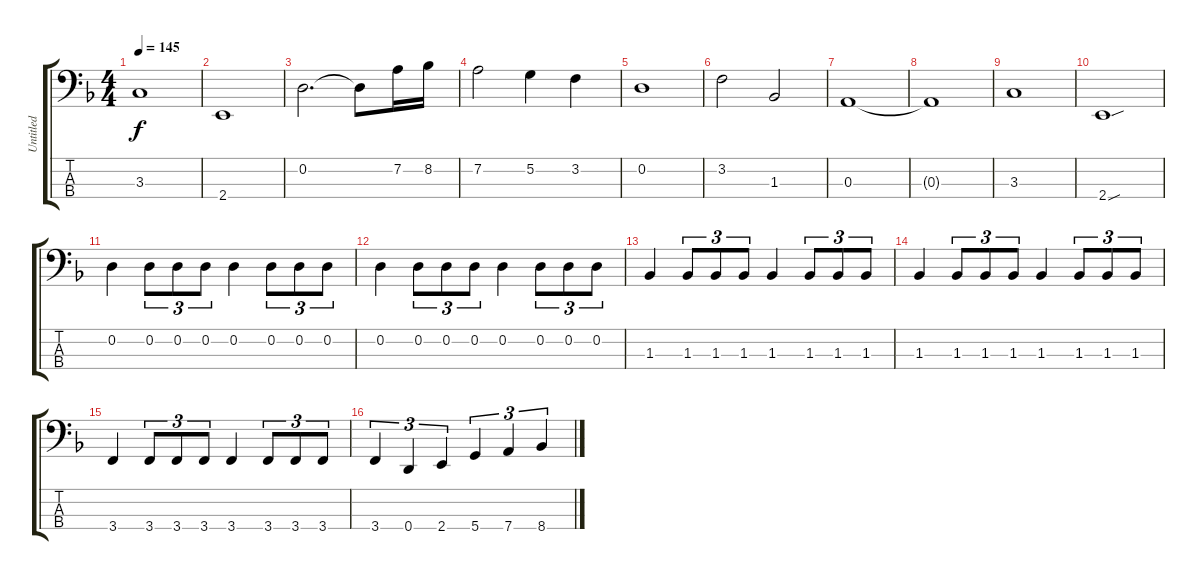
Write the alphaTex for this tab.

\track ("Untitled" "Untitled") {instrument electricbasspick}
\staff {score tabs}
\tuning (G2 D2 A1 D1) {hide}
\ts (4 4)
\tempo 145
\clef f4
\ks f
3.3.1{dy f} |
2.4.1 |
0.2.2{d} 0.2{t}.8 7.2.16 8.2.16 |
7.2.2 5.2.4 3.2.4 |
0.2.1 |
3.2.2 1.3.2 |
0.3.1 |
0.3{t}.1 |
3.3.1 |
2.4{sou}.1 |
0.2.4 0.2.8{tu (3 2)} 0.2.8{tu (3 2)} 0.2.8{tu (3 2)} 0.2.4 0.2.8{tu (3 2)} 0.2.8{tu (3 2)} 0.2.8{tu (3 2)} |
0.2.4 0.2.8{tu (3 2)} 0.2.8{tu (3 2)} 0.2.8{tu (3 2)} 0.2.4 0.2.8{tu (3 2)} 0.2.8{tu (3 2)} 0.2.8{tu (3 2)} |
1.3.4 1.3.8{tu (3 2)} 1.3.8{tu (3 2)} 1.3.8{tu (3 2)} 1.3.4 1.3.8{tu (3 2)} 1.3.8{tu (3 2)} 1.3.8{tu (3 2)} |
1.3.4 1.3.8{tu (3 2)} 1.3.8{tu (3 2)} 1.3.8{tu (3 2)} 1.3.4 1.3.8{tu (3 2)} 1.3.8{tu (3 2)} 1.3.8{tu (3 2)} |
3.4.4 3.4.8{tu (3 2)} 3.4.8{tu (3 2)} 3.4.8{tu (3 2)} 3.4.4 3.4.8{tu (3 2)} 3.4.8{tu (3 2)} 3.4.8{tu (3 2)} |
3.4.4{tu (3 2)} 0.4.4{tu (3 2)} 2.4.4{tu (3 2)} 5.4.4{tu (3 2)} 7.4.4{tu (3 2)} 8.4.4{tu (3 2)}
